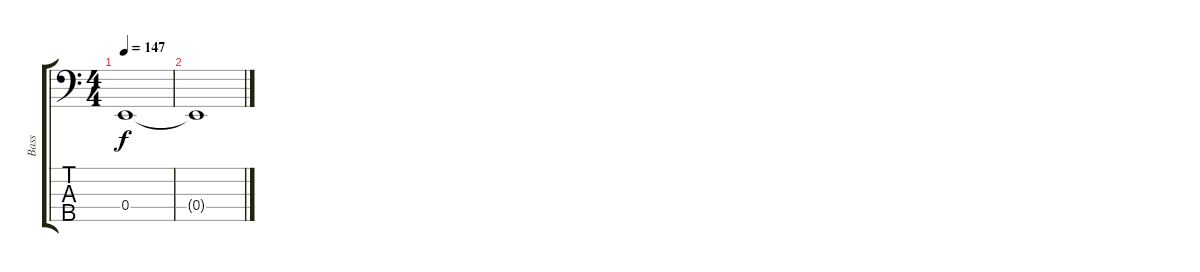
\track ("Bass" "Bass") {instrument electricbassfinger}
\staff {score tabs}
\tuning (G2 D2 A1 E1 B0) {hide}
\ts (4 4)
\tempo 147
\clef f4
\ks c
0.4{t}.1{dy f volume 0} |
0.4{t}.1
